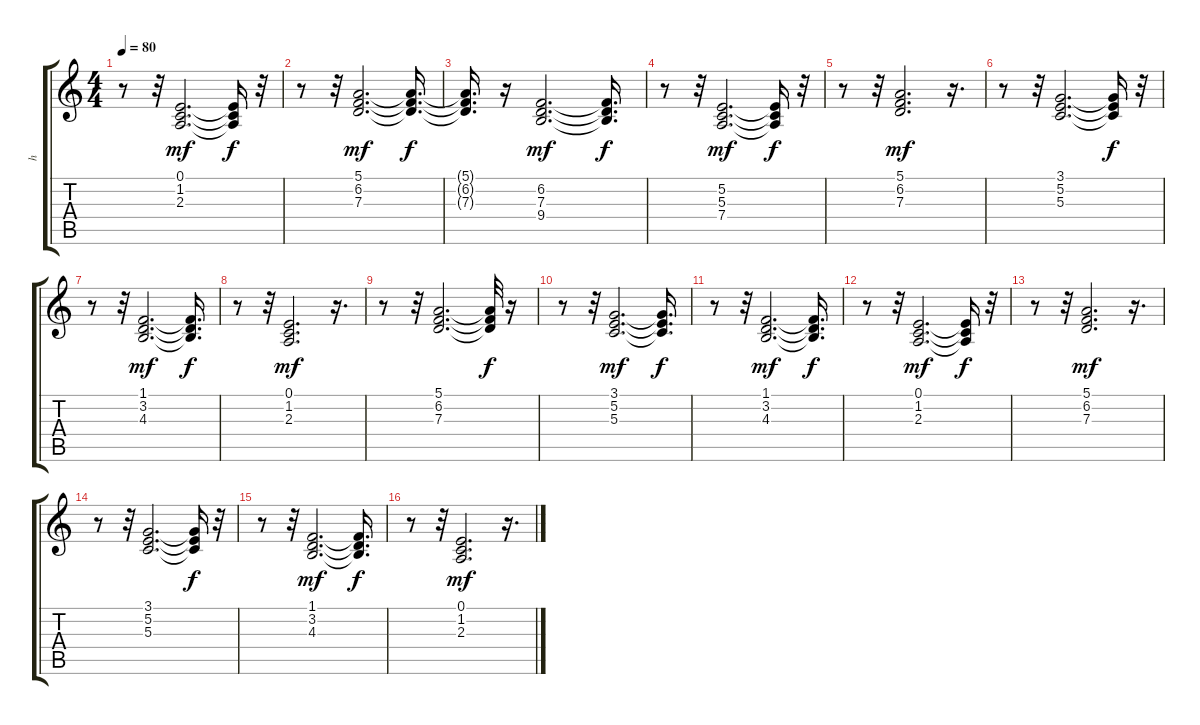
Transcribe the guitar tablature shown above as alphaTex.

\track ("h       " "h       ") {instrument pad6metallic}
\staff {score tabs}
\tuning (E4 B3 G3 D3 A2 E2) {hide}
\ts (4 4)
\tempo 80
\clef g2
\ks c
r.8{dy f} r.32 (0.1 1.2 2.3).2{d dy mf} (0.1{t} 1.2{t} 2.3{t}).16{dy f} r.32 |
r.8 r.32 (5.1 6.2 7.3).2{d dy mf} (5.1{t} 6.2{t} 7.3{t}).16{d dy f} |
(5.1{t} 6.2{t} 7.3{t}).16{d} r.16 (6.2 7.3 9.4).2{d dy mf} (6.2{t} 7.3{t} 9.4{t}).16{d dy f} |
r.8 r.32 (5.2 5.3 7.4).2{d dy mf} (5.2{t} 5.3{t} 7.4{t}).16{dy f} r.32 |
r.8 r.32 (5.1 6.2 7.3).2{d dy mf} r.16{d} |
r.8 r.32 (3.1 5.2 5.3).2{d} (3.1{t} 5.2{t} 5.3{t}).16{dy f} r.32 |
r.8 r.32 (1.1 3.2 4.3).2{d dy mf} (1.1{t} 3.2{t} 4.3{t}).16{d dy f} |
r.8 r.32 (0.1 1.2 2.3).2{d dy mf} r.16{d} |
r.8 r.32 (5.1 6.2 7.3).2{d} (5.1{t} 6.2{t} 7.3{t}).32{dy f} r.16 |
r.8 r.32 (3.1 5.2 5.3).2{d dy mf} (3.1{t} 5.2{t} 5.3{t}).16{d dy f} |
r.8 r.32 (1.1 3.2 4.3).2{d dy mf} (1.1{t} 3.2{t} 4.3{t}).16{d dy f} |
r.8 r.32 (0.1 1.2 2.3).2{d dy mf} (0.1{t} 1.2{t} 2.3{t}).16{dy f} r.32 |
r.8 r.32 (5.1 6.2 7.3).2{d dy mf} r.16{d} |
r.8 r.32 (3.1 5.2 5.3).2{d} (3.1{t} 5.2{t} 5.3{t}).16{dy f} r.32 |
r.8 r.32 (1.1 3.2 4.3).2{d dy mf} (1.1{t} 3.2{t} 4.3{t}).16{d dy f} |
r.8 r.32 (0.1 1.2 2.3).2{d dy mf} r.16{d}
